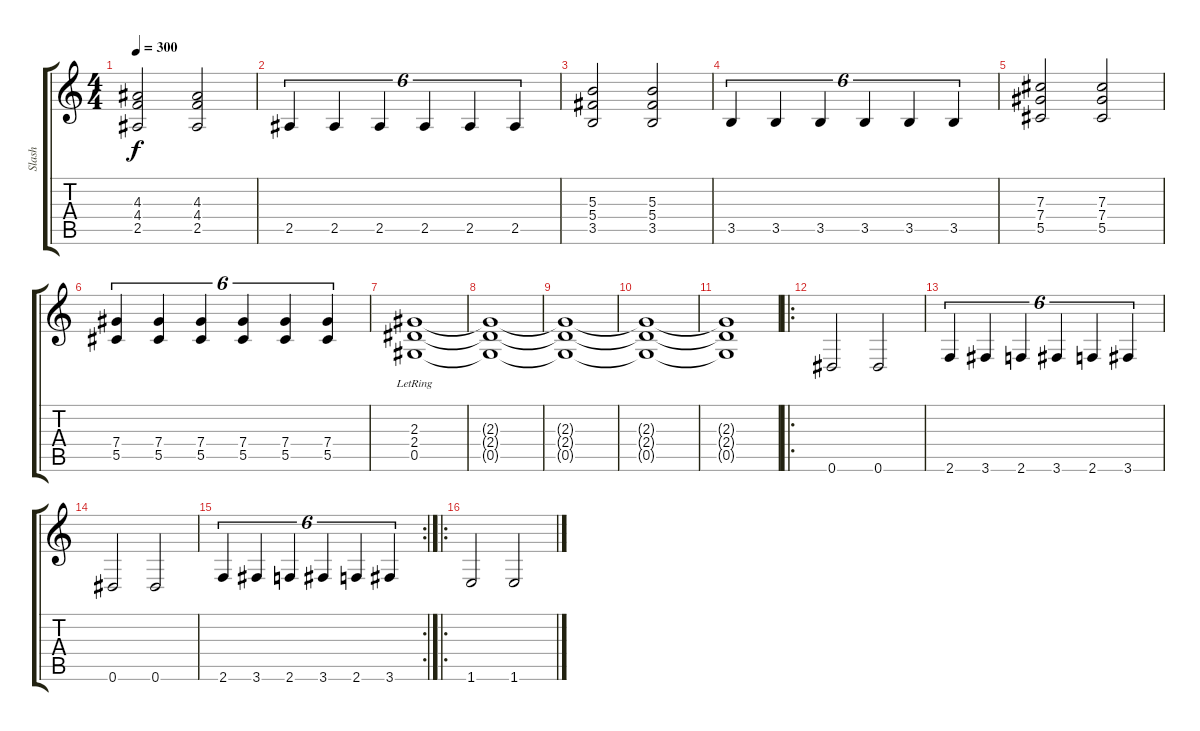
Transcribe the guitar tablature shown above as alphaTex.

\track ("Slash" "Slash") {instrument distortionguitar}
\staff {score tabs}
\tuning (Eb4 Bb3 Gb3 Db3 Ab2 Eb2) {hide}
\ts (4 4)
\tempo 300
\clef g2
\ks c
(4.3 4.4 2.5).2{dy f} (4.3 4.4 2.5).2 |
2.5.4{tu (6 4)} 2.5.4{tu (6 4)} 2.5.4{tu (6 4)} 2.5.4{tu (6 4)} 2.5.4{tu (6 4)} 2.5.4{tu (6 4)} |
(5.3 5.4 3.5).2 (5.3 5.4 3.5).2 |
3.5.4{tu (6 4)} 3.5.4{tu (6 4)} 3.5.4{tu (6 4)} 3.5.4{tu (6 4)} 3.5.4{tu (6 4)} 3.5.4{tu (6 4)} |
(7.3 7.4 5.5).2 (7.3 7.4 5.5).2 |
(7.4 5.5).4{tu (6 4)} (7.4 5.5).4{tu (6 4)} (7.4 5.5).4{tu (6 4)} (7.4 5.5).4{tu (6 4)} (7.4 5.5).4{tu (6 4)} (7.4 5.5).4{tu (6 4)} |
(2.3{lr} 2.4 0.5).1 |
(2.3{t} 2.4{t} 0.5{t}).1 |
(2.3{t} 2.4{t} 0.5{t}).1 |
(2.3{t} 2.4{t} 0.5{t}).1 |
(2.3{t} 2.4{t} 0.5{t}).1 |
\ro
0.6.2 0.6.2 |
2.6.4{tu (6 4)} 3.6.4{tu (6 4)} 2.6.4{tu (6 4)} 3.6.4{tu (6 4)} 2.6.4{tu (6 4)} 3.6.4{tu (6 4)} |
0.6.2 0.6.2 |
\rc 2
2.6.4{tu (6 4)} 3.6.4{tu (6 4)} 2.6.4{tu (6 4)} 3.6.4{tu (6 4)} 2.6.4{tu (6 4)} 3.6.4{tu (6 4)} |
\ro
1.6.2 1.6.2
